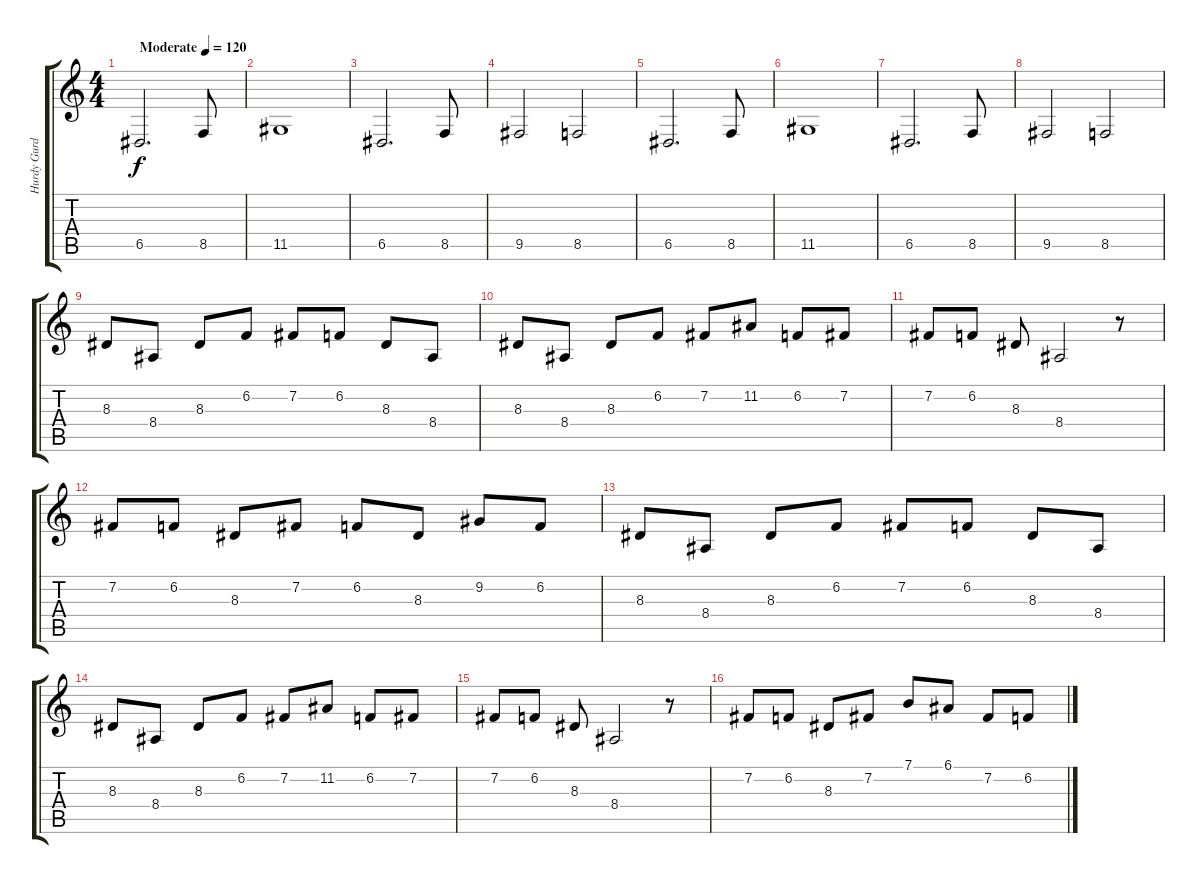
\track ("Hurdy Gurdy" "Hurdy Gurd") {instrument cello}
\staff {score tabs}
\tuning (E4 B3 G3 D3 A2 E2) {hide}
\ts (4 4)
\tempo (120 "Moderate")
\clef g2
\ks c
6.5.2{d dy f instrument cello} 8.5.8 |
11.5.1 |
6.5.2{d} 8.5.8 |
9.5.2 8.5.2 |
6.5.2{d} 8.5.8 |
11.5.1 |
6.5.2{d} 8.5.8 |
9.5.2 8.5.2 |
8.3.8 8.4.8 8.3.8 6.2.8 7.2.8 6.2.8 8.3.8 8.4.8 |
8.3.8 8.4.8 8.3.8 6.2.8 7.2.8 11.2.8 6.2.8 7.2.8 |
7.2.8 6.2.8 8.3.8 8.4.2 r.8 |
7.2.8 6.2.8 8.3.8 7.2.8 6.2.8 8.3.8 9.2.8 6.2.8 |
8.3.8 8.4.8 8.3.8 6.2.8 7.2.8 6.2.8 8.3.8 8.4.8 |
8.3.8 8.4.8 8.3.8 6.2.8 7.2.8 11.2.8 6.2.8 7.2.8 |
7.2.8 6.2.8 8.3.8 8.4.2 r.8 |
7.2.8 6.2.8 8.3.8 7.2.8 7.1.8 6.1.8 7.2.8 6.2.8
